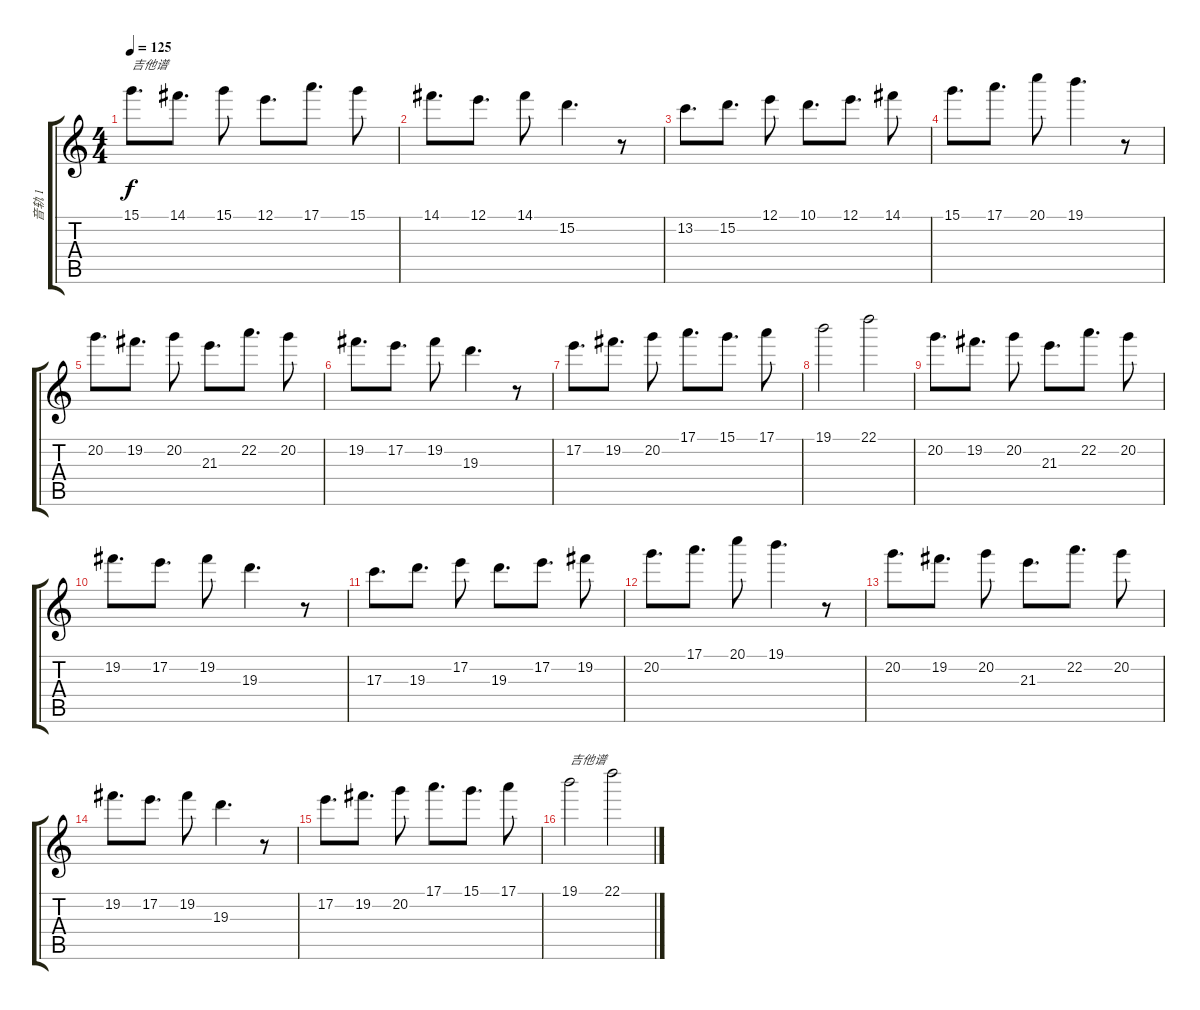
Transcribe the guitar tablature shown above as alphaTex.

\track ("音轨 1" "音轨 1") {instrument distortionguitar}
\staff {score tabs}
\tuning (E4 B3 G3 D3 A2 E2) {hide}
\ts (4 4)
\tempo 125
\clef g2
\ks c
15.1.8{d txt "吉他谱" dy f instrument distortionguitar} 14.1.8{d} 15.1.8 12.1.8{d} 17.1.8{d} 15.1.8 |
14.1.8{d} 12.1.8{d} 14.1.8 15.2.4{d} r.8 |
13.2.8{d} 15.2.8{d} 12.1.8 10.1.8{d} 12.1.8{d} 14.1.8 |
15.1.8{d} 17.1.8{d} 20.1.8 19.1.4{d} r.8 |
20.2.8{d} 19.2.8{d} 20.2.8 21.3.8{d} 22.2.8{d} 20.2.8 |
19.2.8{d} 17.2.8{d} 19.2.8 19.3.4{d} r.8 |
17.2.8{d} 19.2.8{d} 20.2.8 17.1.8{d} 15.1.8{d} 17.1.8 |
19.1.2 22.1.2 |
20.2.8{d} 19.2.8{d} 20.2.8 21.3.8{d} 22.2.8{d} 20.2.8 |
19.2.8{d} 17.2.8{d} 19.2.8 19.3.4{d} r.8 |
17.3.8{d} 19.3.8{d} 17.2.8 19.3.8{d} 17.2.8{d} 19.2.8 |
20.2.8{d} 17.1.8{d} 20.1.8 19.1.4{d} r.8 |
20.2.8{d} 19.2.8{d} 20.2.8 21.3.8{d} 22.2.8{d} 20.2.8 |
19.2.8{d} 17.2.8{d} 19.2.8 19.3.4{d} r.8 |
17.2.8{d} 19.2.8{d} 20.2.8 17.1.8{d} 15.1.8{d} 17.1.8 |
19.1.2{txt "吉他谱"} 22.1.2
